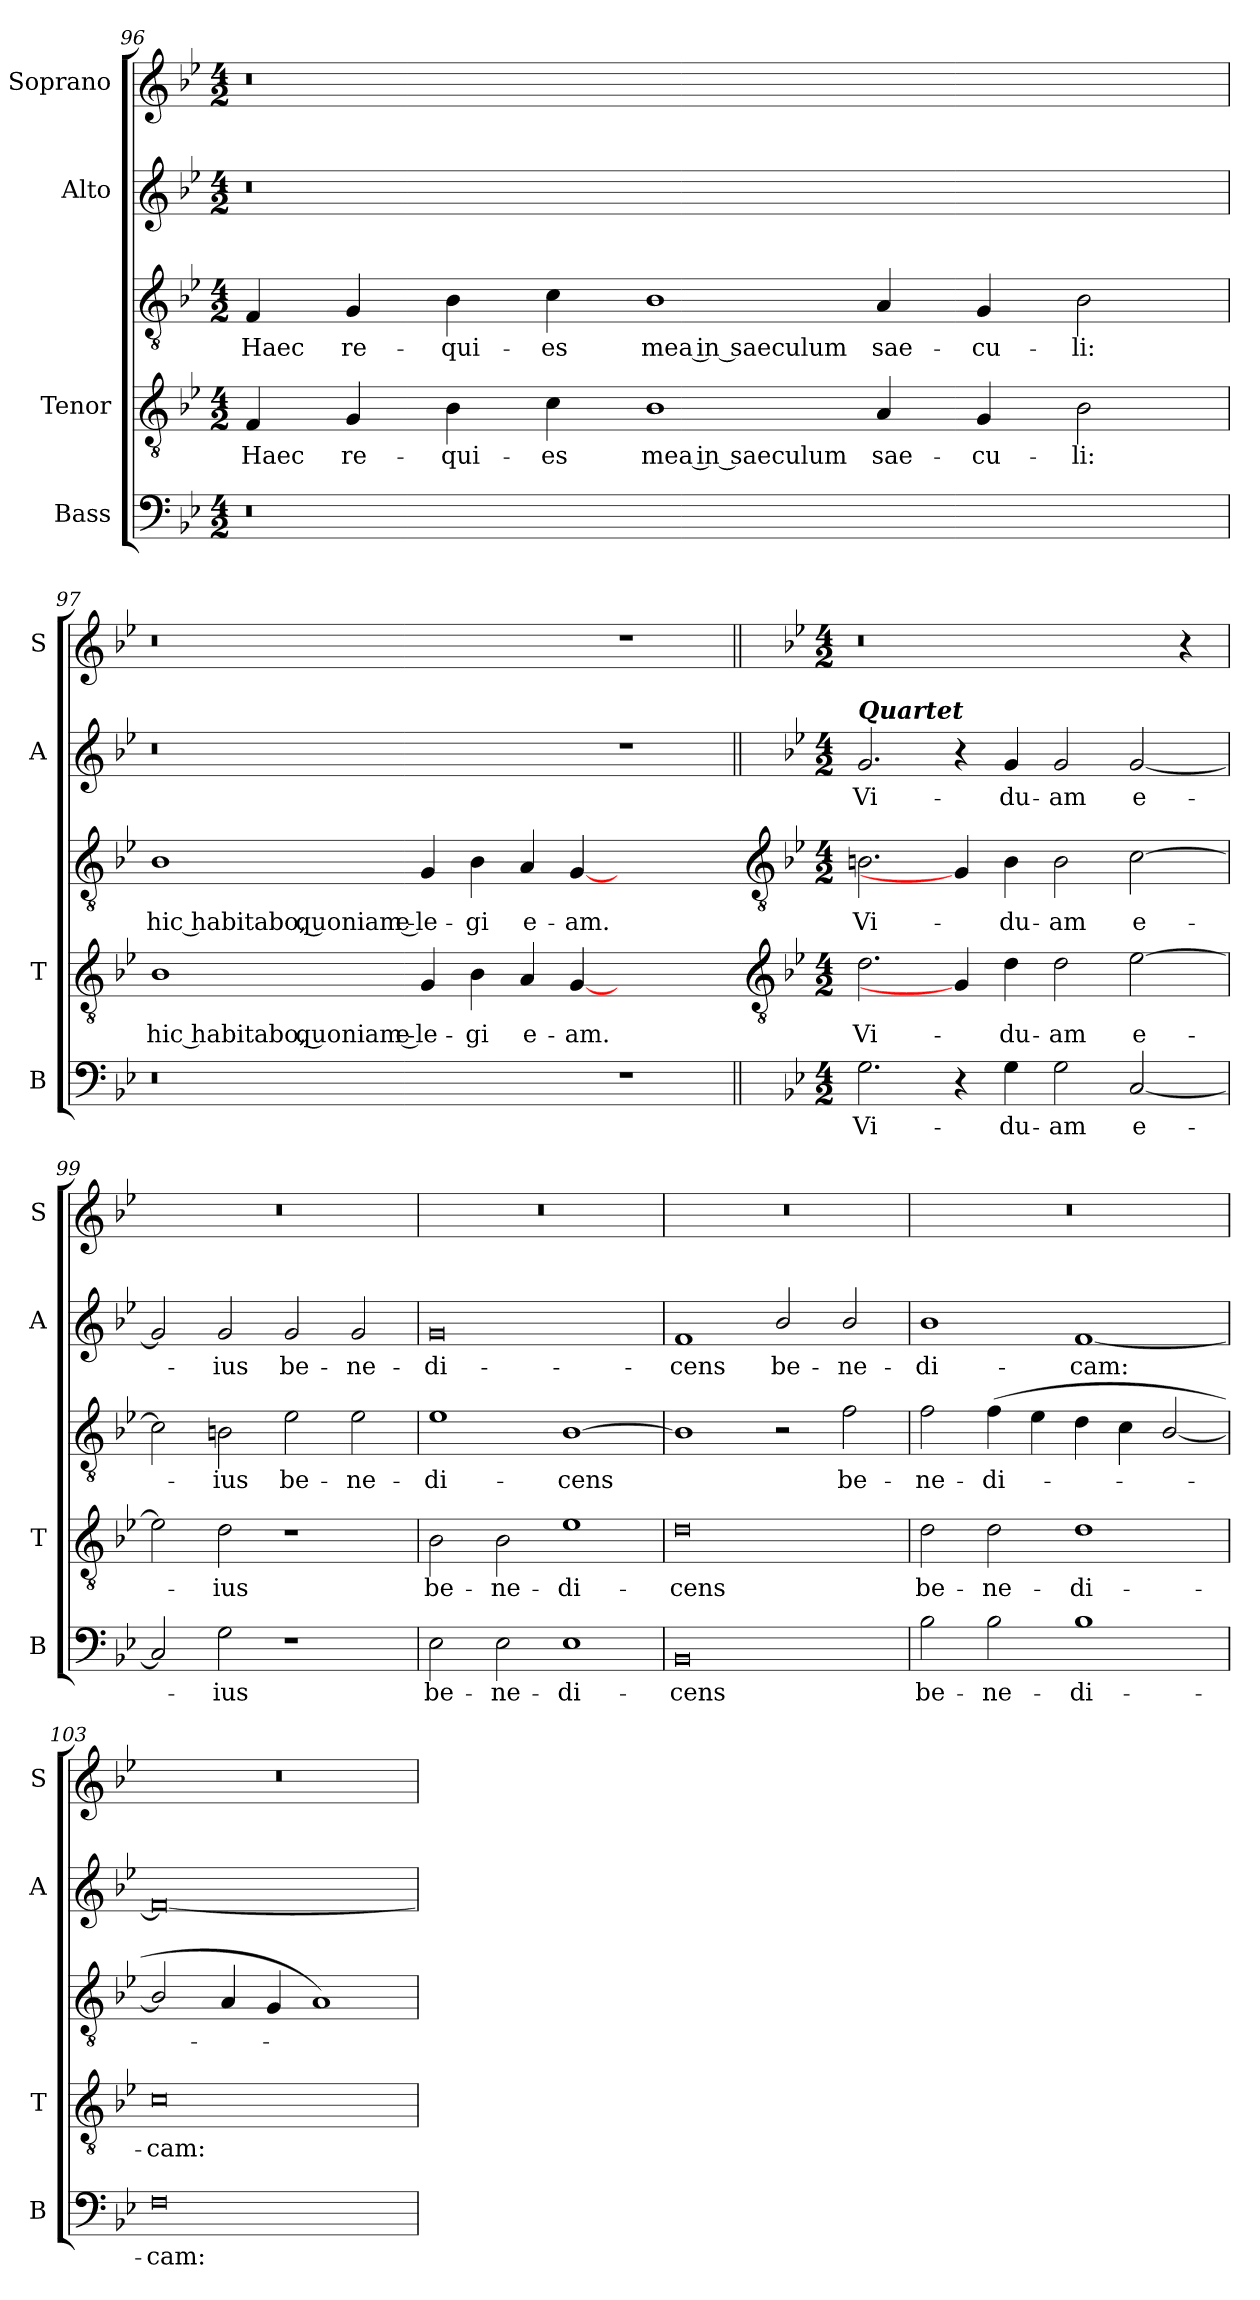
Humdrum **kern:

**kern	**text	**kern	**text	**kern	**text	**kern	**text	**kern
*part4	*part4	*part3	*part3	*part3	*part3	*part2	*part2	*part1
*staff5	*staff5	*staff4	*staff4	*staff3	*staff3	*staff2	*staff2	*staff1
*I"Bass	*	*I"Tenor	*	*	*	*I"Alto	*	*I"Soprano
*I'B	*	*I'T	*	*	*	*I'A	*	*I'S
!!LO:LB:g=z
*clefF4	*	*clefGv2	*	*clefGv2	*	*clefG2	*	*clefG2
*k[b-e-]	*	*k[b-e-]	*	*k[b-e-]	*	*k[b-e-]	*	*k[b-e-]
*B-:	*	*B-:	*	*B-:	*	*B-:	*	*B-:
*M4/2	*	*M4/2	*	*M4/2	*	*M4/2	*	*M4/2
=96	=96	=96	=96	=96	=96	=96	=96	=96
!	!	!	!LO:LY:b	!	!LO:LY:b	!	!	!
0r	.	4F	Haec	4F	Haec	0r	.	0r
!	!	!	!LO:LY:b	!	!LO:LY:b	!	!	!
.	.	4G	re-	4G	re-	.	.	.
!	!	!	!LO:LY:b	!	!LO:LY:b	!	!	!
.	.	4B-	-qui-	4B-	-qui-	.	.	.
!	!	!	!LO:LY:b	!	!LO:LY:b	!	!	!
.	.	4c	-es	4c	-es	.	.	.
!	!	!	!LO:LY:b	!	!LO:LY:b	!	!	!
.	.	1B-	mea in saeculum	1B-	mea in saeculum	.	.	.
!	!	!	!LO:LY:b	!	!LO:LY:b	!	!	!
1ryy	.	4A	sae-	4A	sae-	1ryy	.	1ryy
!	!	!	!LO:LY:b	!	!LO:LY:b	!	!	!
.	.	4G	-cu-	4G	-cu-	.	.	.
!	!	!	!LO:LY:b	!	!LO:LY:b	!	!	!
.	.	2B-	-li:	2B-	-li:	.	.	.
=97	=97	=97	=97	=97	=97	=97	=97	=97
!	!	!	!LO:LY:b	!	!LO:LY:b	!	!	!
0r	.	1B-	hic habitabo, quoniam e-	1B-	hic habitabo, quoniam e-	0r	.	0r
!	!	!	!LO:LY:b	!	!LO:LY:b	!	!	!
.	.	4G	-le-	4G	-le-	.	.	.
!	!	!	!LO:LY:b	!	!LO:LY:b	!	!	!
.	.	4B-	-gi	4B-	-gi	.	.	.
!	!	!	!LO:LY:b	!	!LO:LY:b	!	!	!
.	.	4A	e-	4A	e-	.	.	.
!	!	!	!LO:LY:b	!	!LO:LY:b	!	!	!
.	.	[4G	-am.	[4G	-am.	.	.	.
1r	.	1ryy	.	1ryy	.	1r	.	1r
!!LO:LB:g=z
=98||	=98||	=98-	=98||	=98-	=98||	=98||	=98||	=98||
*	*	*clefGv2	*	*clefGv2	*	*	*	*
*k[b-e-]	*	*k[b-e-]	*	*k[b-e-]	*	*k[b-e-]	*	*
*B-:	*	*B-:	*	*B-:	*	*B-:	*	*
*M4/2	*	*M4/2	*	*M4/2	*	*M4/2	*	*M4/2
!	!	!	!	!	!	!LO:TX:a:Bi:t=Quartet	!	!
!	!LO:LY:b	!	!LO:LY:b	!	!LO:LY:b	!	!LO:LY:b	!
2.G	Vi-	2.d	Vi-	2.Bn	Vi-	2.g	Vi-	0r
4r	.	4G]	.	4G]	.	4r	.	.
!	!LO:LY:b	!	!LO:LY:b	!	!LO:LY:b	!	!LO:LY:b	!
4G	-du-	4d	-du-	4B	-du-	4g	-du-	.
!	!LO:LY:b	!	!LO:LY:b	!	!LO:LY:b	!	!LO:LY:b	!
2G	-am	2d	-am	2B	-am	2g	-am	.
!	!LO:LY:b	!	!LO:LY:b	!	!LO:LY:b	!	!LO:LY:b	!
[2C	e-	[2e-	e-	[2c	e-	[2g	e-	.
.	.	.	.	.	.	.	.	4r
=99	=99	=99	=99	=99	=99	=99	=99	=99
2C]	.	2e-]	.	2c]	.	2g]	.	0r
!	!LO:LY:b	!	!LO:LY:b	!	!LO:LY:b	!	!LO:LY:b	!
2G	ius	2d	-ius	2Bn	ius	2g	ius	.
!	!	!	!	!	!LO:LY:b	!	!LO:LY:b	!
1r	.	1r	.	2e-	be-	2g	be-	.
!	!	!	!	!	!LO:LY:b	!	!LO:LY:b	!
.	.	.	.	2e-	-ne-	2g	-ne-	.
=100	=100	=100	=100	=100	=100	=100	=100	=100
!	!LO:LY:b	!	!LO:LY:b	!	!LO:LY:b	!	!LO:LY:b	!
2E-	be-	2B-	be-	1e-	di-	0g	-di-	0r
!	!LO:LY:b	!	!LO:LY:b	!	!	!	!	!
2E-	-ne-	2B-	-ne-	.	.	.	.	.
!	!LO:LY:b	!	!LO:LY:b	!	!LO:LY:b	!	!	!
1E-	-di-	1e-	-di-	[1B-	-cens	.	.	.
=101	=101	=101	=101	=101	=101	=101	=101	=101
!	!LO:LY:b	!	!LO:LY:b	!	!	!	!LO:LY:b	!
0BB-	-cens	0d	-cens	1B-]	.	1f	-cens	0r
!	!	!	!	!	!	!	!LO:LY:b	!
.	.	.	.	2r	.	2b-/	be-	.
!	!	!	!	!	!LO:LY:b	!	!LO:LY:b	!
.	.	.	.	2f	-be-	2b-/	-ne-	.
=102	=102	=102	=102	=102	=102	=102	=102	=102
!	!LO:LY:b	!	!LO:LY:b	!	!LO:LY:b	!	!LO:LY:b	!
2B-	be-	2d	be-	2f	ne-	1b-	-di-	0r
!	!LO:LY:b	!	!LO:LY:b	!	!LO:LY:b	!	!	!
2B-	-ne-	2d	-ne-	(>4f	-di-	.	.	.
.	.	.	.	4e-	.	.	.	.
!	!LO:LY:b	!	!LO:LY:b	!	!	!	!LO:LY:b	!
1B-	-di-	1d	-di-	4d	.	[1f	-cam:	.
.	.	.	.	4c	.	.	.	.
.	.	.	.	[2B-/	.	.	.	.
=103	=103	=103	=103	=103	=103	=103	=103	=103
!	!LO:LY:b	!	!LO:LY:b	!	!	!	!	!
0F	-cam:	0c	-cam:	2B-/]	.	0f_	.	0r
.	.	.	.	4A	.	.	.	.
.	.	.	.	4G/	.	.	.	.
.	.	.	.	1A)	.	.	.	.
=	=	=	=	=	=	=	=	=
*-	*-	*-	*-	*-	*-	*-	*-	*-
